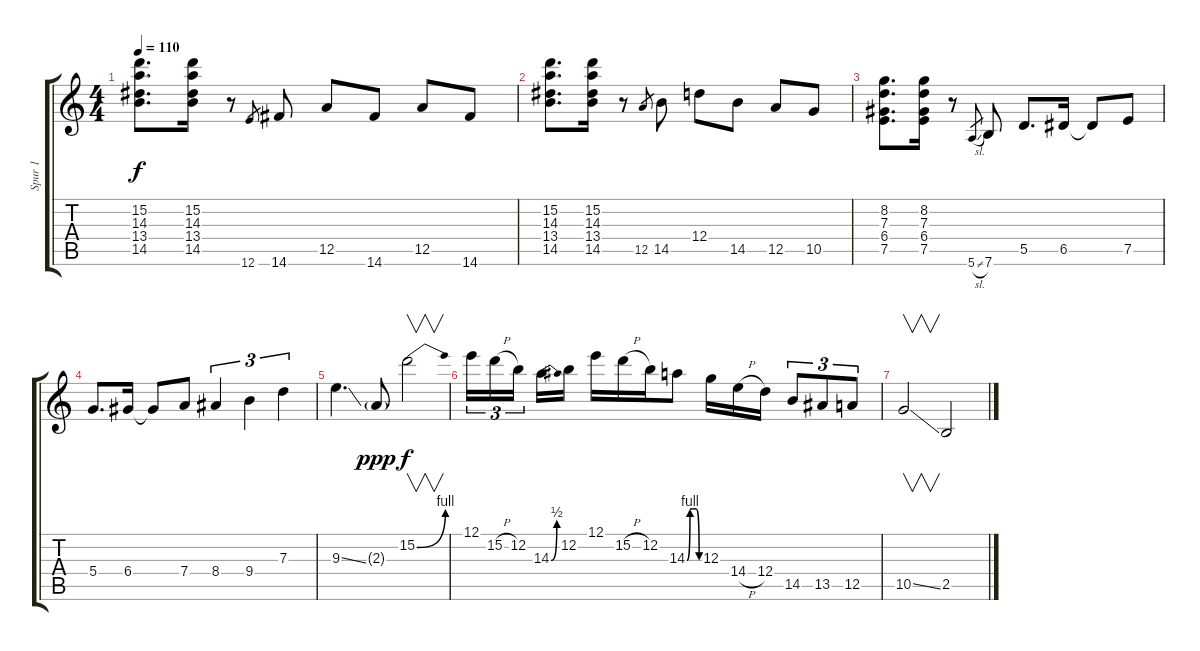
\track ("Spur 1" "Spur 1") {instrument acousticguitarnylon}
\staff {score tabs}
\tuning (E4 B3 G3 D3 A2 E2) {hide}
\ts (4 4)
\tempo 110
\clef g2
\ks c
(15.2 14.3 13.4 14.5).8{d dy f} (15.2 14.3 13.4 14.5).16 r.8 12.6.8{gr} 14.6.8 12.5.8 14.6.8 12.5.8 14.6.8 |
(15.2 14.3 13.4 14.5).8{d} (15.2 14.3 13.4 14.5).16 r.8 12.5.8{gr} 14.5.8 12.4.8 14.5.8 12.5.8 10.5.8 |
(8.2 7.3 6.4 7.5).8{d} (8.2 7.3 6.4 7.5).16 r.8 5.6{sl}.8{gr} 7.6.8 5.5.8{d} 6.5.16 6.5{t}.8 7.5.8 |
5.4.8{d} 6.4.16 6.4{t}.8 7.4.8 8.4.4{tu (3 2)} 9.4.4{tu (3 2)} 7.3.4{tu (3 2)} |
9.3{ss}.4{d} 2.3{g}.8{dy ppp} 15.2{be (bend 0 0 60 4)}.2{v dy f} |
12.1.16{tu (3 2)} 15.2{h}.16{tu (3 2)} 12.2.16{tu (3 2)} 14.3{be (bend 0 0 60 2)}.16 12.2.16 12.1.16 15.2{h}.16 12.2.16 14.3{be (custom 0 0 15 4 30 4 45 4 60 0)}.8 12.3.16 14.4{h}.16 12.4.16 14.5.8{tu (3 2)} 13.5.8{tu (3 2)} 12.5.8{tu (3 2)} |
10.5{ss}.2{v} 2.5.2
